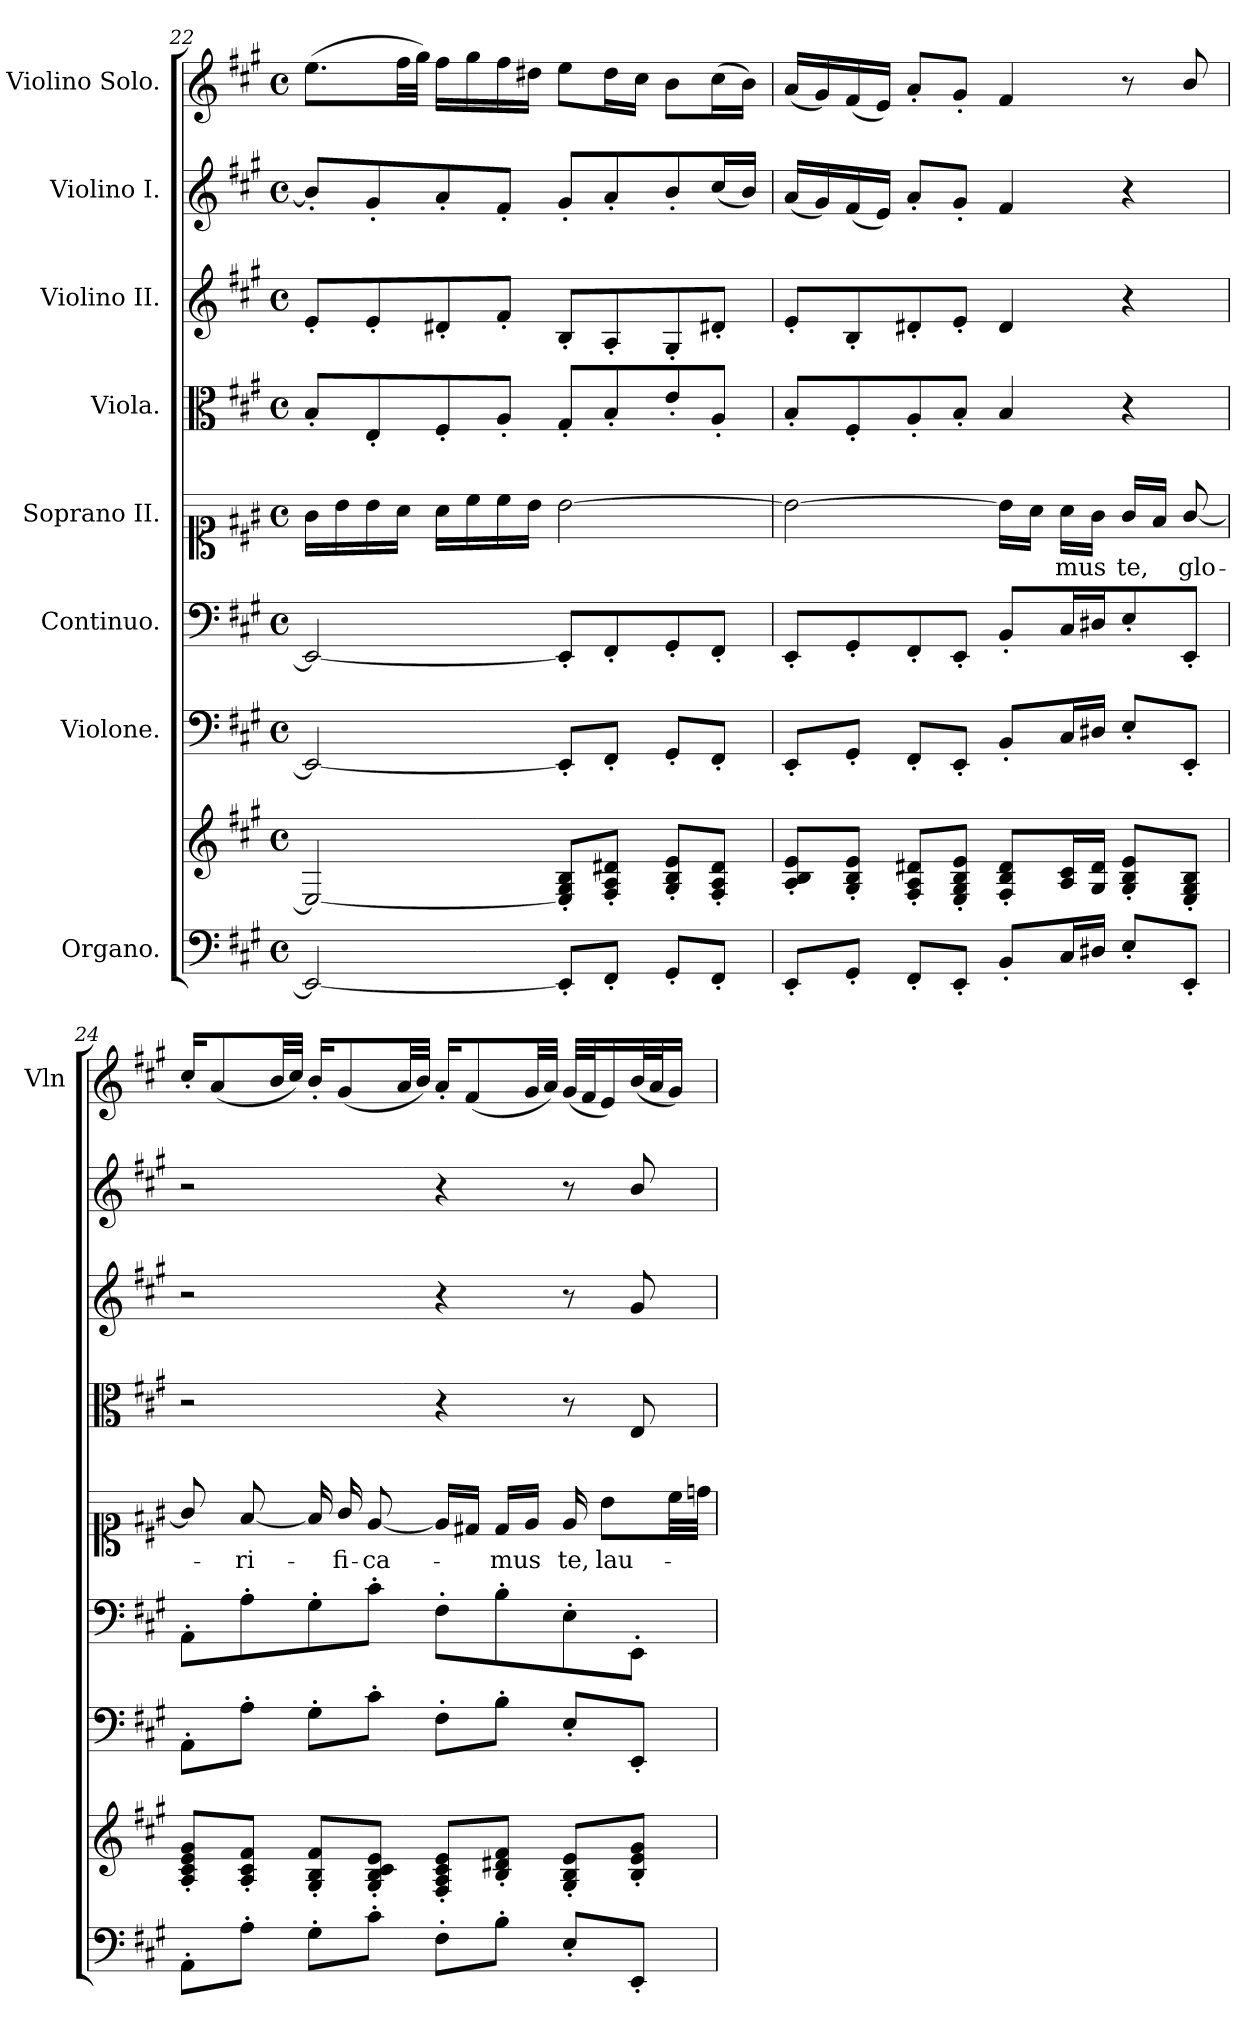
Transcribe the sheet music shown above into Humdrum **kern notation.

**kern	**kern	**kern	**kern	**kern	**text	**kern	**kern	**kern	**kern
*part8	*part8	*part7	*part6	*part5	*part5	*part4	*part3	*part2	*part1
*staff9	*staff8	*staff7	*staff6	*staff5	*staff5	*staff4	*staff3	*staff2	*staff1
*I"Organo.	*	*I"Violone.	*I"Continuo.	*I"Soprano II.	*	*I"Viola.	*I"Violino II.	*I"Violino I.	*I"Violino Solo.
*	*	*	*	*	*	*	*	*	*I'Vln
*clefF4	*clefG2	*clefF4	*clefF4	*clefC1	*	*clefC3	*clefG2	*clefG2	*clefG2
*	*	*ITrd7c12	*	*	*	*	*	*	*
*k[f#c#g#]	*k[f#c#g#]	*k[f#c#g#]	*k[f#c#g#]	*k[f#c#g#]	*	*k[f#c#g#]	*k[f#c#g#]	*k[f#c#g#]	*k[f#c#g#]
*M4/4	*M4/4	*M4/4	*M4/4	*M4/4	*	*M4/4	*M4/4	*M4/4	*M4/4
*met(c)	*met(c)	*met(c)	*met(c)	*met(c)	*	*met(c)	*met(c)	*met(c)	*met(c)
=22	=22	=22	=22	=22	=22	=22	=22	=22	=22
2EE/_	2E/_	2EEE/_	2EE/_	16g#\LL	.	8B'/L	8e'/L	8b'/L]	(8.ee\L
.	.	.	.	16b\	.	.	.	.	.
.	.	.	.	16b\	.	8E'/	8e'/	8g#'/	.
.	.	.	.	16a\JJ	.	.	.	.	32ff#\LL
.	.	.	.	.	.	.	.	.	32gg#\JJJ)
.	.	.	.	16a\LL	.	8F#'/	8d#X'/	8a'/	16ff#\LL
.	.	.	.	16cc#\	.	.	.	.	16gg#\
.	.	.	.	16cc#\	.	8A'/J	8f#'/J	8f#'/J	16ff#\
.	.	.	.	16b\JJ	.	.	.	.	16dd#X\JJ
8EE'/L]	8E]'/ 8G#'/ 8B'/L	8EEE'/L]	8EE'/L]	[2b\	.	8G#'/L	8B'/L	8g#'/L	8ee\L
8FF#'/J	8F#'/ 8A'/ 8d#X'/J	8FFF#'/J	8FF#'/	.	.	8B'/	8A'/	8a'/	16dd#\L
.	.	.	.	.	.	.	.	.	16cc#\JJ
8GG#'/L	8G#'/ 8B'/ 8e'/L	8GGG#'/L	8GG#'/	.	.	8e'/	8G#'/	8b'/	8b\L
8FF#'/J	8F#'/ 8A'/ 8d#'/J	8FFF#'/J	8FF#'/J	.	.	8A'/J	8d#X'/J	(16cc#/L	(16cc#\L
.	.	.	.	.	.	.	.	16b/JJ)	16b\JJ)
!!LO:LB:g=z
=23	=23	=23	=23	=23	=23	=23	=23	=23	=23
8EE'/L	8A'/ 8B'/ 8e'/L	8EEE'/L	8EE'/L	2b\_	.	8B'/L	8e'/L	(16a/LL	(16a/LL
.	.	.	.	.	.	.	.	16g#/)	16g#/)
8GG#'/J	8G#'/ 8B'/ 8e'/J	8GGG#'/J	8GG#'/	.	.	8F#'/	8B'/	(16f#/	(16f#/
.	.	.	.	.	.	.	.	16e/JJ)	16e/JJ)
8FF#'/L	8F#'/ 8A'/ 8d#X'/L	8FFF#'/L	8FF#'/	.	.	8A'/	8d#X'/	8a'/L	8a'/L
8EE'/J	8E'/ 8G#'/ 8B'/ 8e'/J	8EEE'/J	8EE'/J	.	.	8B'/J	8e'/J	8g#'/J	8g#'/J
8BB'/L	8F#'/ 8B'/ 8d#'/L	8BBB'/L	8BB'/L	16b\LL]	.	4B/	4d#/	4f#/	4f#/
.	.	.	.	16a\JJ	.	.	.	.	.
!	!	!	!	!	!LO:LY:b	!	!	!	!
16C#/L	16A/ 16c#/L	16CC#/L	16C#/L	16a\LL	mus	.	.	.	.
16D#X/JJ	16G#/ 16d#/JJ	16DD#X/JJ	16D#X/J	16g#\JJ	.	.	.	.	.
!	!	!	!	!	!LO:LY:b	!	!	!	!
8E'/L	8G#'/ 8B'/ 8e'/L	8EE'/L	8E'/	16g#/LL	te,	4r	4r	4r	8r
.	.	.	.	16f#/JJ	.	.	.	.	.
!	!	!	!	!	!LO:LY:b	!	!	!	!
8EE'/J	8E'/ 8G#'/ 8B'/J	8EEE'/J	8EE'/J	[8g#/	glo-	.	.	.	8b/
=24	=24	=24	=24	=24	=24	=24	=24	=24	=24
8AA'\L	8A'/ 8c#'/ 8e'/ 8g#'/L	8AAA'\L	8AA'/L	8g#/]	.	2r	2r	2r	16cc#'/KL
.	.	.	.	.	.	.	.	.	(8a/
!	!	!	!	!	!LO:LY:b	!	!	!	!
8A'\J	8A'/ 8c#'/ 8f#'/J	8AA'\J	8A'\	[8f#/	ri-	.	.	.	.
.	.	.	.	.	.	.	.	.	32b/LL
.	.	.	.	.	.	.	.	.	32cc#/JJJ)
8G#'\L	8G#'/ 8B'/ 8f#'/L	8GG#'\L	8G#'\	16f#/]	.	.	.	.	16b'/KL
!	!	!	!	!	!LO:LY:b	!	!	!	!
.	.	.	.	16g#/	-fi-	.	.	.	(8g#/
!	!	!	!	!	!LO:LY:b	!	!	!	!
8c#'\J	8G#'/ 8B'/ 8c#'/ 8e'/J	8C#'\J	8c#'\J	[8e/	-ca-	.	.	.	.
.	.	.	.	.	.	.	.	.	32a/LL
.	.	.	.	.	.	.	.	.	32b/JJJ)
8F#'\L	8F#'/ 8A'/ 8c#'/ 8e'/L	8FF#'\L	8F#'\L	16e/LL]	.	4r	4r	4r	16a'/KL
.	.	.	.	16d#X/JJ	.	.	.	.	(8f#/
!	!	!	!	!	!LO:LY:b	!	!	!	!
8B'\J	8B'/ 8d#X'/ 8f#'/J	8BB'\J	8B'\	16d#/LL	-mus	.	.	.	.
.	.	.	.	16e/JJ	.	.	.	.	32g#/LL
.	.	.	.	.	.	.	.	.	32a/JJJ)
!	!	!	!	!	!LO:LY:b	!	!	!	!
8E'/L	8G#'/ 8B'/ 8e'/L	8EE'/L	8E'\	16e/	te,	8r	8r	8r	(32g#/LLL
.	.	.	.	.	.	.	.	.	32f#/J
!	!	!	!	!	!LO:LY:b	!	!	!	!
.	.	.	.	8b\L	lau-	.	.	.	16e/)
8EE'/J	8B'/ 8e'/ 8g#'/J	8EEE'/J	8EE'/J	.	.	8E/	8g#/	8b/	(32b/L
.	.	.	.	.	.	.	.	.	32a/J
.	.	.	.	32cc#\LL	.	.	.	.	16g#/JJ)
.	.	.	.	32ddn\JJJ	.	.	.	.	.
=	=	=	=	=	=	=	=	=	=
*-	*-	*-	*-	*-	*-	*-	*-	*-	*-
